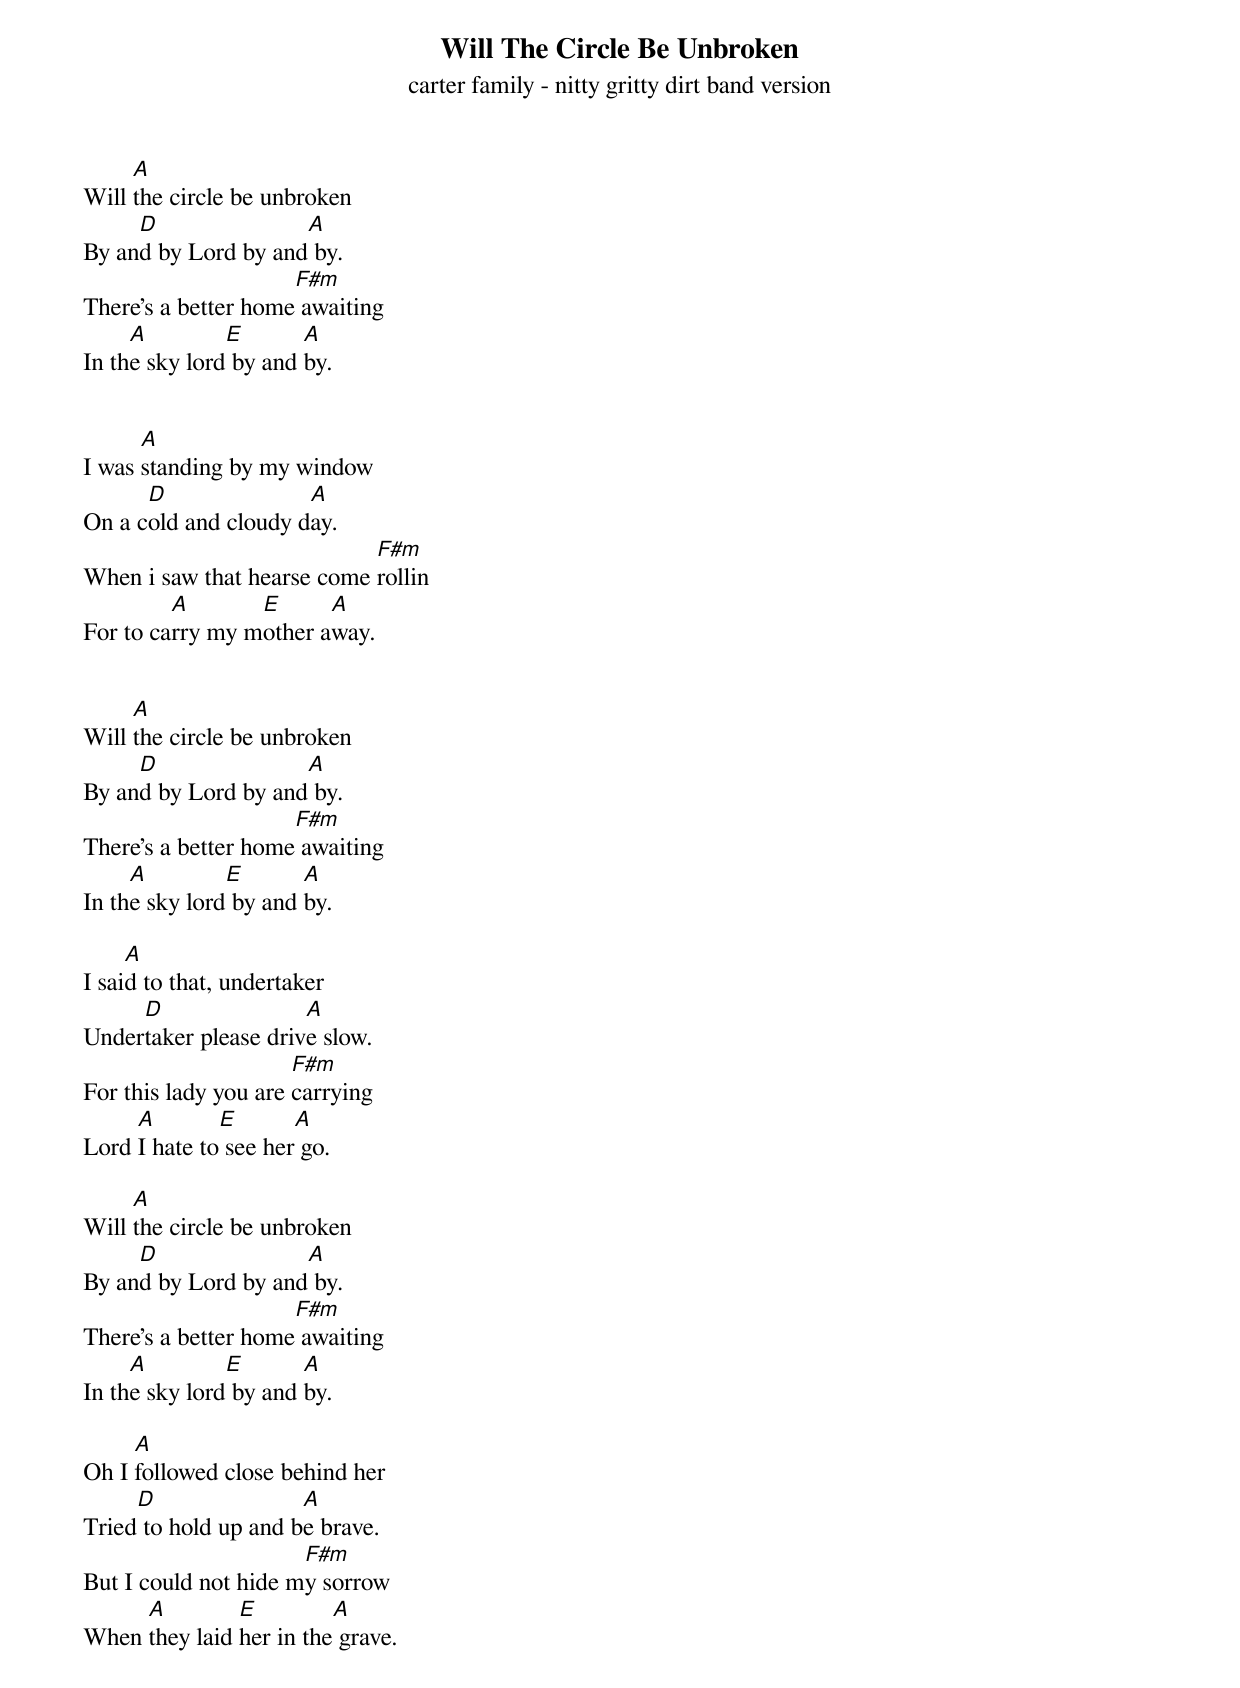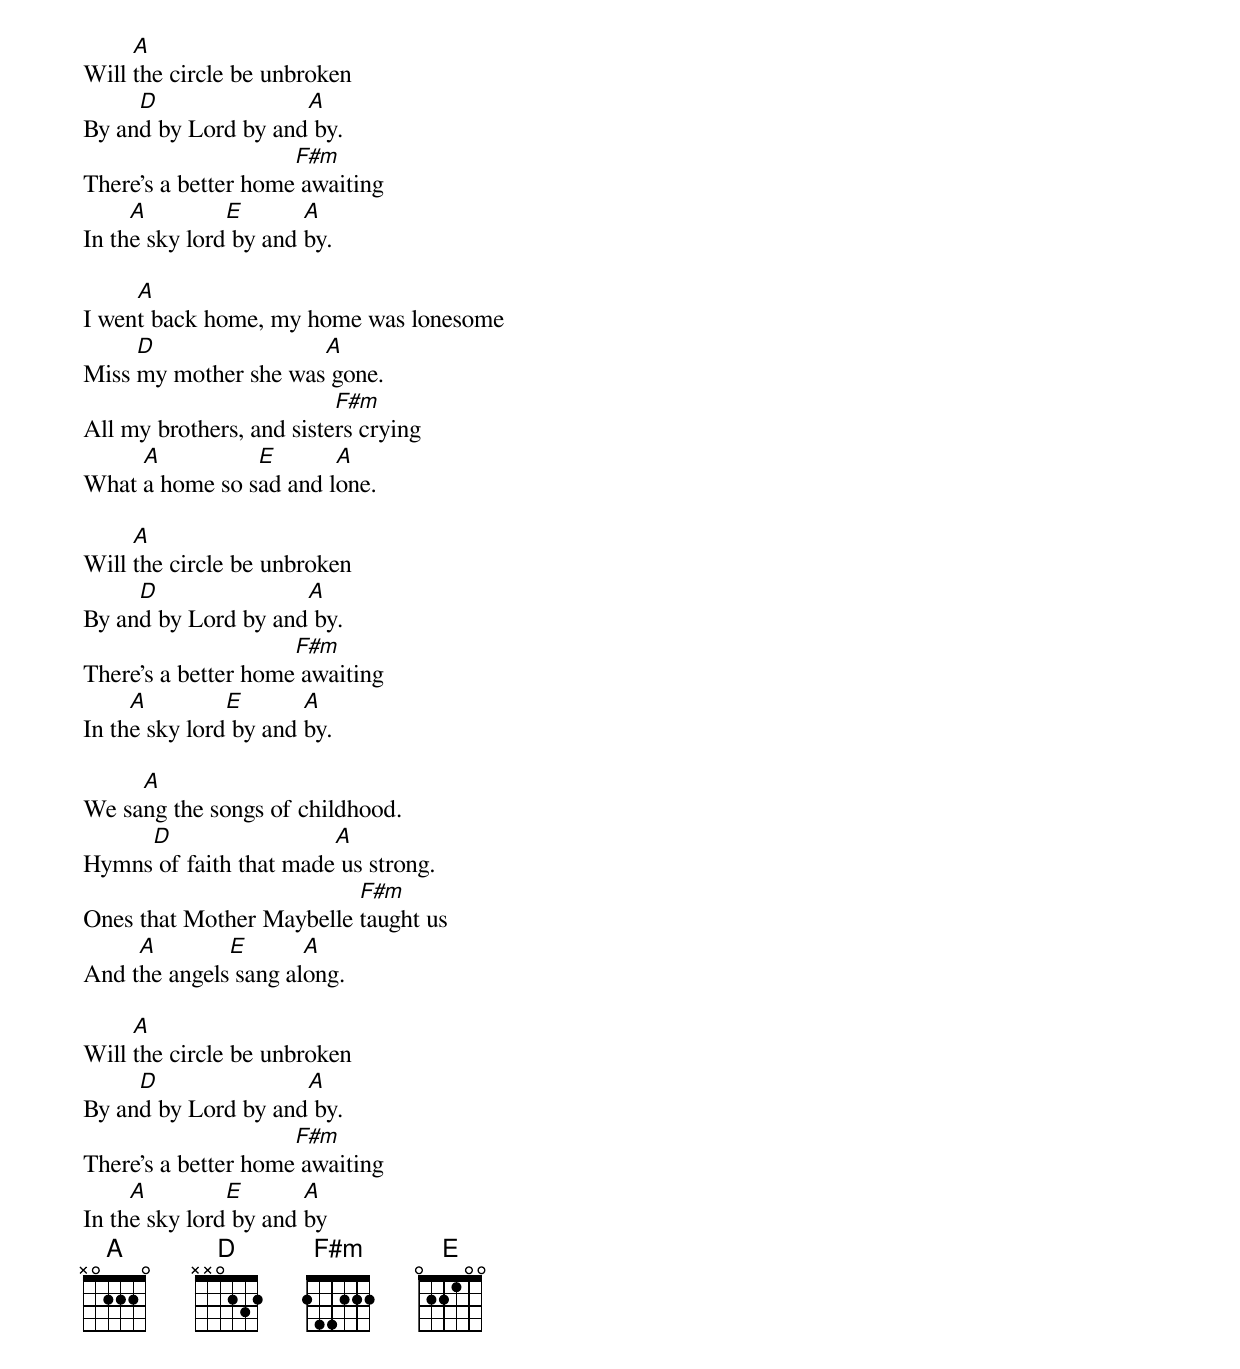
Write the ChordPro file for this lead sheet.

{title: Will The Circle Be Unbroken}
{subtitle: carter family - nitty gritty dirt band version}
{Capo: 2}

Will [A]the circle be unbroken
By an[D]d by Lord by and[A] by.
There's a better home[F#m] awaiting
In th[A]e sky lord[E] by and [A]by.


I was [A]standing by my window
On a c[D]old and cloudy d[A]ay.
When i saw that hearse come [F#m]rollin
For to ca[A]rry my m[E]other a[A]way.


Will [A]the circle be unbroken
By an[D]d by Lord by and[A] by.
There's a better home[F#m] awaiting
In th[A]e sky lord[E] by and [A]by.

I sai[A]d to that, undertaker
Under[D]taker please driv[A]e slow.
For this lady you are [F#m]carrying
Lord [A]I hate to[E] see her[A] go.

Will [A]the circle be unbroken
By an[D]d by Lord by and[A] by.
There's a better home[F#m] awaiting
In th[A]e sky lord[E] by and [A]by.

Oh I [A]followed close behind her
Tried[D] to hold up and b[A]e brave.
But I could not hide m[F#m]y sorrow
When [A]they laid [E]her in the[A] grave.

Will [A]the circle be unbroken
By an[D]d by Lord by and[A] by.
There's a better home[F#m] awaiting
In th[A]e sky lord[E] by and [A]by.

I wen[A]t back home, my home was lonesome
Miss [D]my mother she was[A] gone.
All my brothers, and siste[F#m]rs crying
What [A]a home so s[E]ad and l[A]one.

Will [A]the circle be unbroken
By an[D]d by Lord by and[A] by.
There's a better home[F#m] awaiting
In th[A]e sky lord[E] by and [A]by.

We sa[A]ng the songs of childhood.
Hymns[D] of faith that made[A] us strong.
Ones that Mother Maybelle [F#m]taught us
And t[A]he angels[E] sang al[A]ong.

Will [A]the circle be unbroken
By an[D]d by Lord by and[A] by.
There's a better home[F#m] awaiting
In th[A]e sky lord[E] by and [A]by
